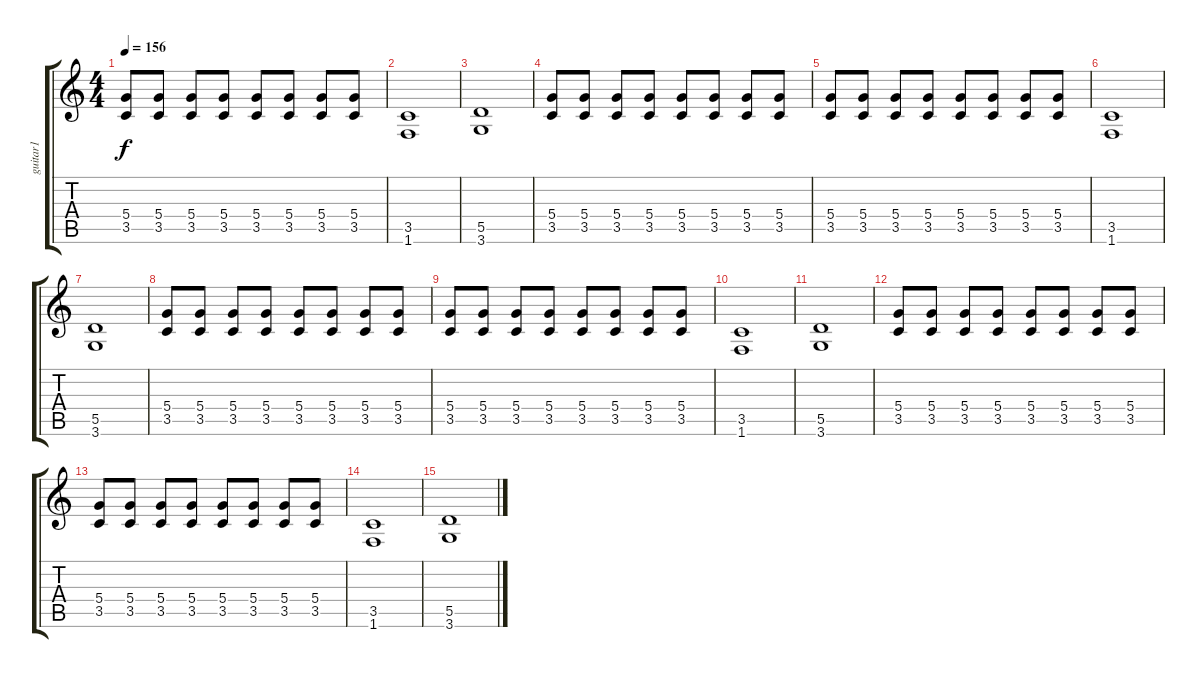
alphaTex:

\track ("guitar1" "guitar1") {instrument overdrivenguitar}
\staff {score tabs}
\tuning (E4 B3 G3 D3 A2 E2) {hide}
\ts (4 4)
\tempo 156
\clef g2
\ks c
(5.4 3.5).8{dy f} (5.4 3.5).8 (5.4 3.5).8 (5.4 3.5).8 (5.4 3.5).8 (5.4 3.5).8 (5.4 3.5).8 (5.4 3.5).8 |
(3.5 1.6).1 |
(5.5 3.6).1 |
(5.4 3.5).8 (5.4 3.5).8 (5.4 3.5).8 (5.4 3.5).8 (5.4 3.5).8 (5.4 3.5).8 (5.4 3.5).8 (5.4 3.5).8 |
(5.4 3.5).8 (5.4 3.5).8 (5.4 3.5).8 (5.4 3.5).8 (5.4 3.5).8 (5.4 3.5).8 (5.4 3.5).8 (5.4 3.5).8 |
(3.5 1.6).1 |
(5.5 3.6).1 |
(5.4 3.5).8 (5.4 3.5).8 (5.4 3.5).8 (5.4 3.5).8 (5.4 3.5).8 (5.4 3.5).8 (5.4 3.5).8 (5.4 3.5).8 |
(5.4 3.5).8 (5.4 3.5).8 (5.4 3.5).8 (5.4 3.5).8 (5.4 3.5).8 (5.4 3.5).8 (5.4 3.5).8 (5.4 3.5).8 |
(3.5 1.6).1 |
(5.5 3.6).1 |
(5.4 3.5).8 (5.4 3.5).8 (5.4 3.5).8 (5.4 3.5).8 (5.4 3.5).8 (5.4 3.5).8 (5.4 3.5).8 (5.4 3.5).8 |
(5.4 3.5).8 (5.4 3.5).8 (5.4 3.5).8 (5.4 3.5).8 (5.4 3.5).8 (5.4 3.5).8 (5.4 3.5).8 (5.4 3.5).8 |
(3.5 1.6).1 |
(5.5 3.6).1
